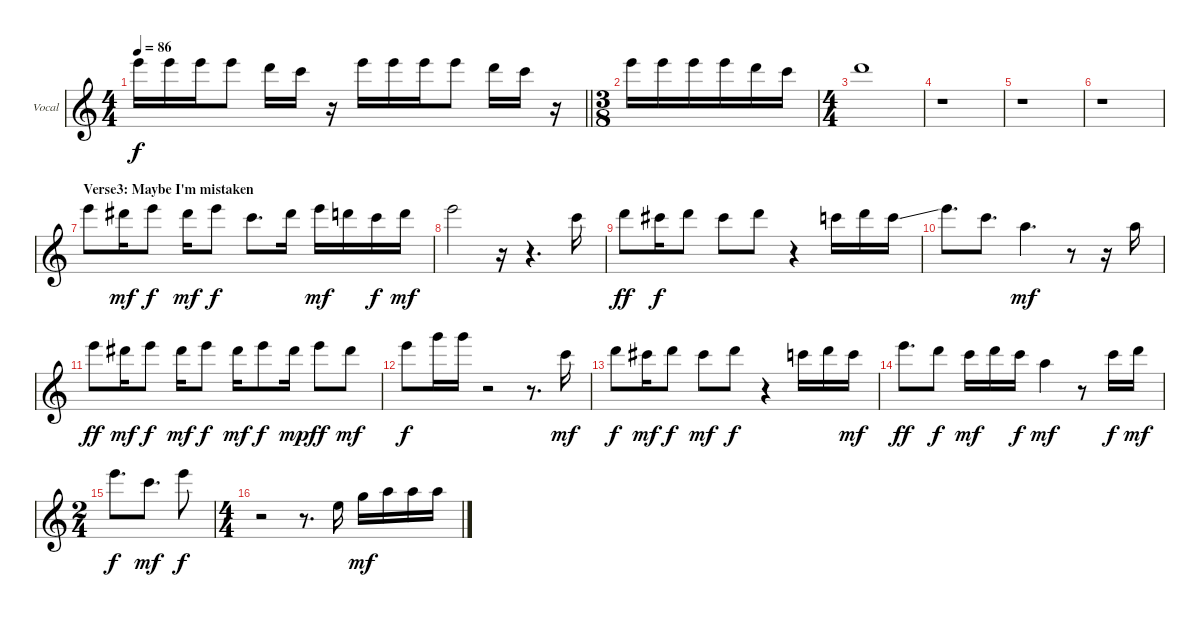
\bracketExtendMode groupsimilarinstruments
\firstSystemTrackNameOrientation horizontal
\otherSystemsTrackNameOrientation horizontal
\track ("Vocals (Hodgson/Davies)" "Vocal") {instrument electricguitarclean}
\staff {score}
\tuning (E4 B3 G3 D3 A2 E2 B1)
\ts (4 4)
\tempo 86
\clef g2
\scale
0.333333
\barLineRight lightlight
\ks c
12.1.16{dy f} 12.1.16 12.1.16 12.1.8 10.1.16 8.1.16 r.16 12.1.16 12.1.16 12.1.16 12.1.8 10.1.16 8.1.16 r.16 |
\ts (3 8)
12.1.16 12.1.16 12.1.16 12.1.16 10.1.16 8.1.16 |
\ts (4 4)
\scale
0.333333 10.1.1 |
\scale
0.333333 r.1 |
\scale
0.262911 r.1 |
\scale
0.262911 r.1 |
\section ("" "Verse3: Maybe I'm mistaken")
\scale
0.474178 12.1.8 11.1.16{dy mf} 12.1.8{dy f} 11.1.16{dy mf} 12.1.8{dy f} 13.2.8{d} 11.1.16 12.1.16{dy mf} 10.1.16 8.1.16{dy f} 10.1.16{dy mf} |
\scale
0.262911 12.1.2 r.16 r.4{d} 8.1.16 |
\scale
0.262911 10.1.8{dy ff} 9.1.16{dy f} 10.1.8 9.1.8 10.1.8 r.4 8.1.16 10.1.16 8.1{ss}.16 |
\scale
0.333333 12.1.8{d} 13.2.8{d} 14.3.4{d dy mf} r.8 r.16 5.1.16 |
\scale
0.333333 12.1.8{dy ff} 11.1.16{dy mf} 12.1.8{dy f} 11.1.16{dy mf} 12.1.8{dy f} 11.1.16{dy mf} 12.1.8{dy f} 11.1.16{dy mp} 12.1.8{dy ff} 11.1.8{dy mf} |
\scale
0.333333 12.1.8{dy f} 15.1.16 15.1.16 r.2 r.8{d} 8.1.16{dy mf} |
\scale
0.333333 10.1.8{dy f} 9.1.16{dy mf} 10.1.8{dy f} 9.1.8{dy mf} 10.1.8{dy f} r.4 8.1.16 10.1.16 8.1.16{dy mf} |
\scale
0.333333 12.1.8{d dy ff} 10.1.8{dy f} 8.1.16{dy mf} 10.1.16 8.1.16{dy f} 10.2.4{dy mf} r.8 8.1.16{dy f} 10.1.16{dy mf} |
\ts (2 4)
\scale
0.333333 12.1.8{d dy f} 13.2.8{d dy mf} 12.1.8{dy f} |
\ts (4 4)
\scale
0.333333 r.2 r.8{d} 0.1.16 3.1.16{dy mf} 5.1.16 5.1.16 5.1.16
